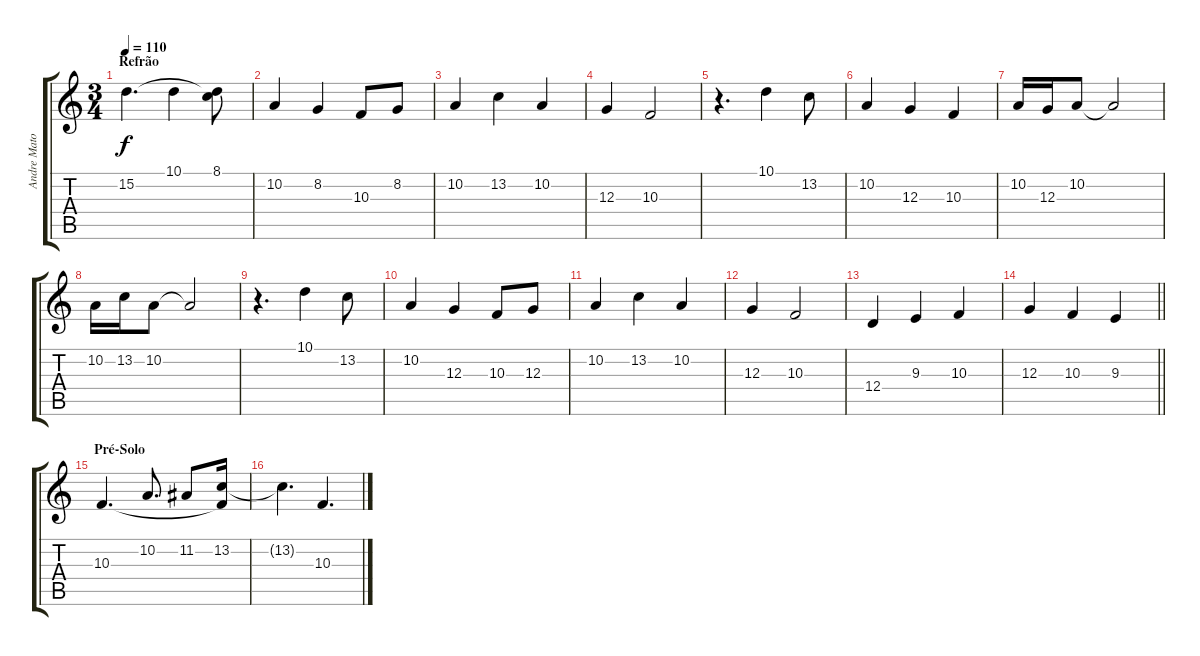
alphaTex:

\track ("Andre Matos" "Andre Mato") {instrument lead6voice}
\staff {score tabs}
\tuning (E4 B3 G3 D3 A2 E2) {hide}
\ts (3 4)
\section ("" "Refrão")
\tempo 110
\clef g2
\ks c
15.2.4{d dy f} 10.1.4 (8.1 15.2{t}).8 |
10.2.4 8.2.4 10.3.8 8.2.8 |
10.2.4 13.2.4 10.2.4 |
12.3.4 10.3.2 |
r.4{d} 10.1.4 13.2.8 |
10.2.4 12.3.4 10.3.4 |
10.2.16 12.3.16 10.2.8 10.2{t}.2 |
10.2.16 13.2.16 10.2.8 10.2{t}.2 |
r.4{d} 10.1.4 13.2.8 |
10.2.4 12.3.4 10.3.8 12.3.8 |
10.2.4 13.2.4 10.2.4 |
12.3.4 10.3.2 |
12.4.4 9.3.4 10.3.4 |
\barLineRight lightlight
12.3.4 10.3.4 9.3.4 |
\section ("" "Pré-Solo")
10.3.4{d} 10.2.8{d} 11.2.8 (13.2 10.3{t}).16 |
13.2{t}.4{d} 10.3.4{d}
